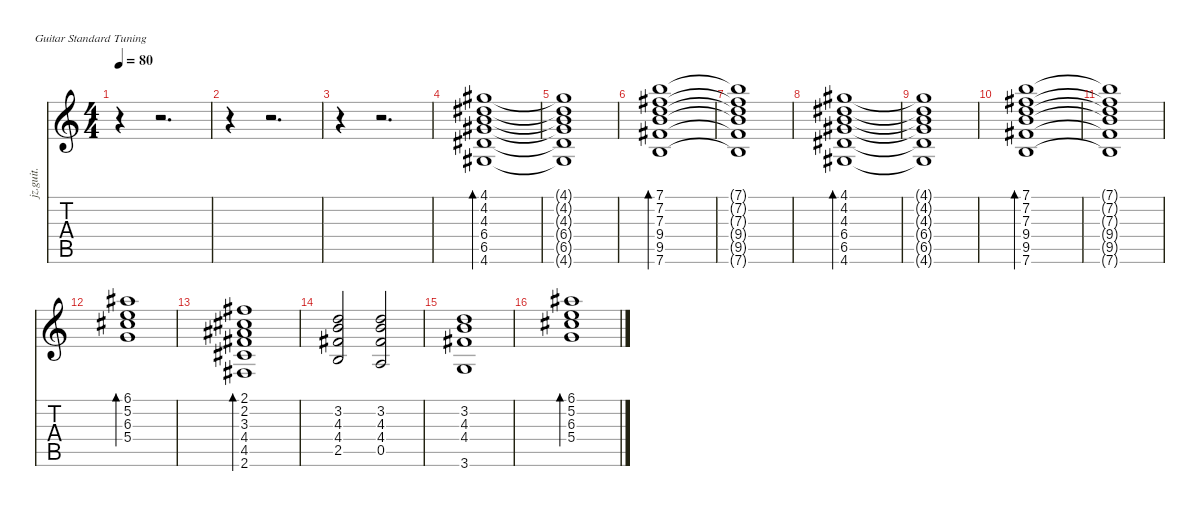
\defaultSystemsLayout 4
\hideDynamics
\bracketExtendMode nobrackets
\otherSystemsTrackNameOrientation horizontal
\track ("Rythm right" "jz.guit.") {mute instrument electricguitarjazz}
\staff {score tabs}
\tuning (E4 B3 G3 D3 A2 E2)
\ts (4 4)
\tempo 80
\clef g2
\ks c
r.4{dy f beam Down} r.2{d beam Down} |
r.4{beam Down} r.2{d beam Down} |
r.4{beam Down} r.2{d beam Down} |
(4.1{acc #} 4.2{acc #} 4.3 6.4{acc #} 6.5{acc #} 4.6{acc #}).1{bd 120 beam Up} |
(4.1{t acc #} 4.2{t acc #} 4.3{t} 6.4{t acc #} 6.5{t acc #} 4.6{t acc #}).1{beam Up} |
(7.1 7.2{acc #} 7.3 9.4 9.5{acc #} 7.6).1{bd 120 beam Down} |
(7.1{t} 7.2{t acc #} 7.3{t} 9.4{t} 9.5{t acc #} 7.6{t}).1{beam Down} |
(4.1{acc #} 4.2{acc #} 4.3 6.4{acc #} 6.5{acc #} 4.6{acc #}).1{bd 120 beam Up} |
(4.1{t acc #} 4.2{t acc #} 4.3{t} 6.4{t acc #} 6.5{t acc #} 4.6{t acc #}).1{beam Up} |
(7.1 7.2{acc #} 7.3 9.4 9.5{acc #} 7.6).1{bd 120 beam Down} |
(7.1{t} 7.2{t acc #} 7.3{t} 9.4{t} 9.5{t acc #} 7.6{t}).1{beam Down} |
(6.1{acc #} 5.2 6.3{acc #} 5.4).1{bd 120 beam Down} |
(2.1{acc #} 2.2{acc #} 3.3{acc #} 4.4{acc #} 4.5{acc #} 2.6{acc #}).1{bd 120 beam Up} |
(3.2 4.3 4.4{acc #} 2.5).2{beam Up} (3.2 4.3 4.4{acc #} 0.5).2{beam Up} |
(3.2 4.3 4.4{acc #} 3.6).1{beam Up} |
(6.1{acc #} 5.2 6.3{acc #} 5.4).1{bd 120 beam Down}
